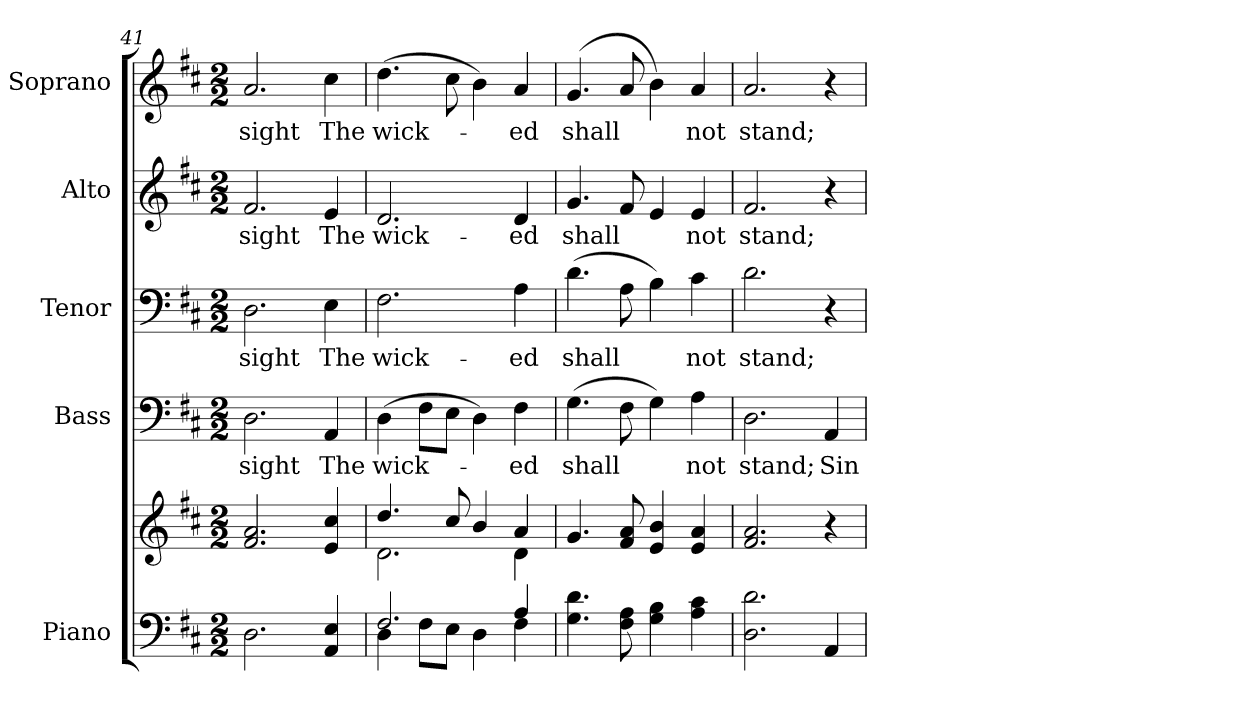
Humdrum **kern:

**kern	**kern	**kern	**text	**kern	**text	**kern	**text	**kern	**text
*part5	*part5	*part4	*part4	*part3	*part3	*part2	*part2	*part1	*part1
*staff6	*staff5	*staff4	*staff4	*staff3	*staff3	*staff2	*staff2	*staff1	*staff1
*I"Piano	*	*I"Bass	*	*I"Tenor	*	*I"Alto	*	*I"Soprano	*
*I'Pno.	*	*I'B.	*	*I'T.	*	*I'A.	*	*I'S.	*
*clefF4	*clefG2	*clefF4	*	*clefF4	*	*clefG2	*	*clefG2	*
*k[f#c#]	*k[f#c#]	*k[f#c#]	*	*k[f#c#]	*	*k[f#c#]	*	*k[f#c#]	*
*D:	*D:	*D:	*	*D:	*	*D:	*	*D:	*
*M2/2	*M2/2	*M2/2	*	*M2/2	*	*M2/2	*	*M2/2	*
=41	=41	=41	=41	=41	=41	=41	=41	=41	=41
!	!	!	!LO:LY:b:color=#000000	!	!	!	!	!	!
!	!	!	!	!	!LO:LY:b:color=#000000	!	!	!	!
!	!	!	!	!	!	!	!LO:LY:b:color=#000000	!	!
!	!	!	!	!	!	!	!	!	!LO:LY:b:color=#000000
2.Di\	2.f#i/ 2.ai	2.Di\	sight	2.Di\	sight	2.f#i/	sight	2.ai/	sight
!	!	!	!LO:LY:b:color=#000000	!	!	!	!	!	!
!	!	!	!	!	!LO:LY:b:color=#000000	!	!	!	!
!	!	!	!	!	!	!	!LO:LY:b:color=#000000	!	!
!	!	!	!	!	!	!	!	!	!LO:LY:b:color=#000000
4AAi/ 4Ei	4ei/ 4cc#i	4AAi/	The	4Ei\	The	4ei/	The	4cc#i\	The
!!LO:PB:g=z
=42	=42	=42	=42	=42	=42	=42	=42	=42	=42
*^	*^	*	*	*	*	*	*	*	*
!	!	!	!	!	!LO:LY:b:color=#000000	!	!	!	!	!	!
!	!	!	!	!	!	!	!LO:LY:b:color=#000000	!	!	!	!
!	!	!	!	!	!	!	!	!	!LO:LY:b:color=#000000	!	!
!	!	!	!	!	!	!	!	!	!	!	!LO:LY:b:color=#000000
2.F#i/	4Di\	4.ddi/	2.di\	(4Di\	wick-	2.F#i\	wick-	2.di/	wick-	(4.ddi\	wick-
.	8F#i\L	.	.	8F#i\L	.	.	.	.	.	.	.
.	8Ei\J	8cc#i/	.	8Ei\J	.	.	.	.	.	8cc#i\	.
.	4Di\	4bi/	.	4Di\)	.	.	.	.	.	4bi\)	.
!	!	!	!	!	!LO:LY:b:color=#000000	!	!	!	!	!	!
!	!	!	!	!	!	!	!LO:LY:b:color=#000000	!	!	!	!
!	!	!	!	!	!	!	!	!	!LO:LY:b:color=#000000	!	!
!	!	!	!	!	!	!	!	!	!	!	!LO:LY:b:color=#000000
4Ai/	4F#i\	4ai/	4di\	4F#i\	-ed	4Ai\	-ed	4di/	-ed	4ai/	-ed
*v	*v	*	*	*	*	*	*	*	*	*	*
*	*v	*v	*	*	*	*	*	*	*	*
=43	=43	=43	=43	=43	=43	=43	=43	=43	=43
*^	*^	*	*	*	*	*	*	*	*
!	!	!	!	!	!LO:LY:b:color=#000000	!	!	!	!	!	!
*v	*v	*	*	*	*	*	*	*	*	*	*
*	*v	*v	*	*	*	*	*	*	*	*
*^	*^	*	*	*	*	*	*	*	*
!	!	!	!	!	!	!	!LO:LY:b:color=#000000	!	!	!	!
*v	*v	*	*	*	*	*	*	*	*	*	*
*	*v	*v	*	*	*	*	*	*	*	*
*^	*^	*	*	*	*	*	*	*	*
!	!	!	!	!	!	!	!	!	!LO:LY:b:color=#000000	!	!
*v	*v	*	*	*	*	*	*	*	*	*	*
*	*v	*v	*	*	*	*	*	*	*	*
*^	*^	*	*	*	*	*	*	*	*
!	!	!	!	!	!	!	!	!	!	!	!LO:LY:b:color=#000000
*v	*v	*	*	*	*	*	*	*	*	*	*
*	*v	*v	*	*	*	*	*	*	*	*
4.Gi\ 4.di	4.gi/	(4.Gi\	shall	(4.di\	shall	4.gi/	shall	(4.gi/	shall
8F#i\ 8Ai	8f#i/ 8ai	8F#i\	.	8Ai\	.	8f#i/	.	8ai/	.
4Gi\ 4Bi	4ei/ 4bi	4Gi\)	.	4Bi\)	.	4ei/	.	4bi\)	.
!	!	!	!LO:LY:b:color=#000000	!	!	!	!	!	!
!	!	!	!	!	!LO:LY:b:color=#000000	!	!	!	!
!	!	!	!	!	!	!	!LO:LY:b:color=#000000	!	!
!	!	!	!	!	!	!	!	!	!LO:LY:b:color=#000000
4Ai\ 4c#i	4ei/ 4ai	4Ai\	not	4c#i\	not	4ei/	not	4ai/	not
=44	=44	=44	=44	=44	=44	=44	=44	=44	=44
!	!	!	!LO:LY:b:color=#000000	!	!	!	!	!	!
!	!	!	!	!	!LO:LY:b:color=#000000	!	!	!	!
!	!	!	!	!	!	!	!LO:LY:b:color=#000000	!	!
!	!	!	!	!	!	!	!	!	!LO:LY:b:color=#000000
2.Di\ 2.di	2.f#i/ 2.ai	2.Di\	stand;	2.di\	stand;	2.f#i/	stand;	2.ai/	stand;
!	!	!	!LO:LY:b:color=#000000	!	!	!	!	!	!
4AAi/	4r	4AAi/	Sin-	4r	.	4r	.	4r	.
=	=	=	=	=	=	=	=	=	=
*-	*-	*-	*-	*-	*-	*-	*-	*-	*-
